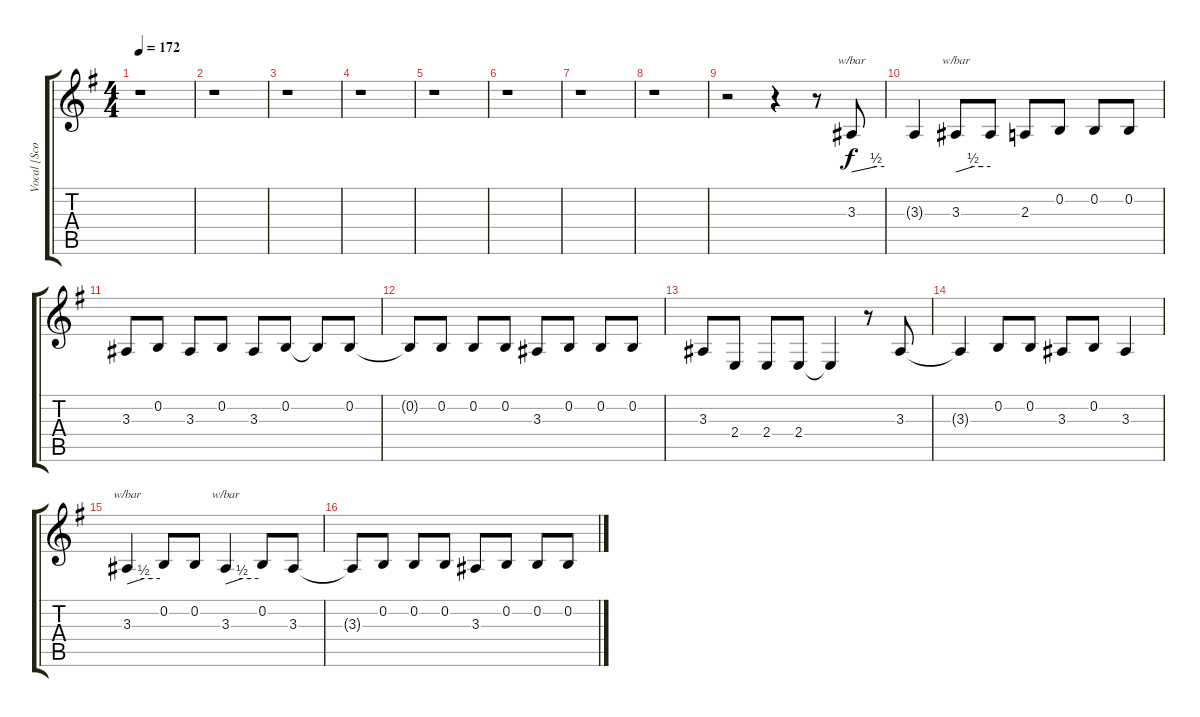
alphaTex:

\track ("Vocal [Scott]" "Vocal [Sco") {instrument lead2sawtooth}
\staff {score tabs}
\tuning (E4 B3 G3 D3 A2 E2) {hide}
\ts (4 4)
\tempo 172
\clef g2
\ks g
r.1{dy f} |
r.1 |
r.1 |
r.1 |
r.1 |
r.1 |
r.1 |
r.1 |
r.2 r.4 r.8 3.3.8{tbe (custom default 0 0 45 2 60 2)} |
3.3{t}.4 3.3.8{tbe (custom default 0 0 30 2 45 2 60 2)} 3.3{t}.8 2.3.8 0.2.8 0.2.8 0.2.8 |
3.3.8 0.2.8 3.3.8 0.2.8 3.3.8 0.2.8 0.2{t}.8 0.2.8 |
0.2{t}.8 0.2.8 0.2.8 0.2.8 3.3.8 0.2.8 0.2.8 0.2.8 |
3.3.8 2.4.8 2.4.8 2.4.8 2.4{t}.4 r.8 3.3.8 |
3.3{t}.4 0.2.8 0.2.8 3.3.8 0.2.8 3.3.4 |
3.3.4{tbe (custom default 0 0 30 2 45 2 60 2)} 0.2.8 0.2.8 3.3.4{tbe (custom default 0 0 30 2 45 2 60 2)} 0.2.8 3.3.8 |
3.3{t}.8 0.2.8 0.2.8 0.2.8 3.3.8 0.2.8 0.2.8 0.2.8
